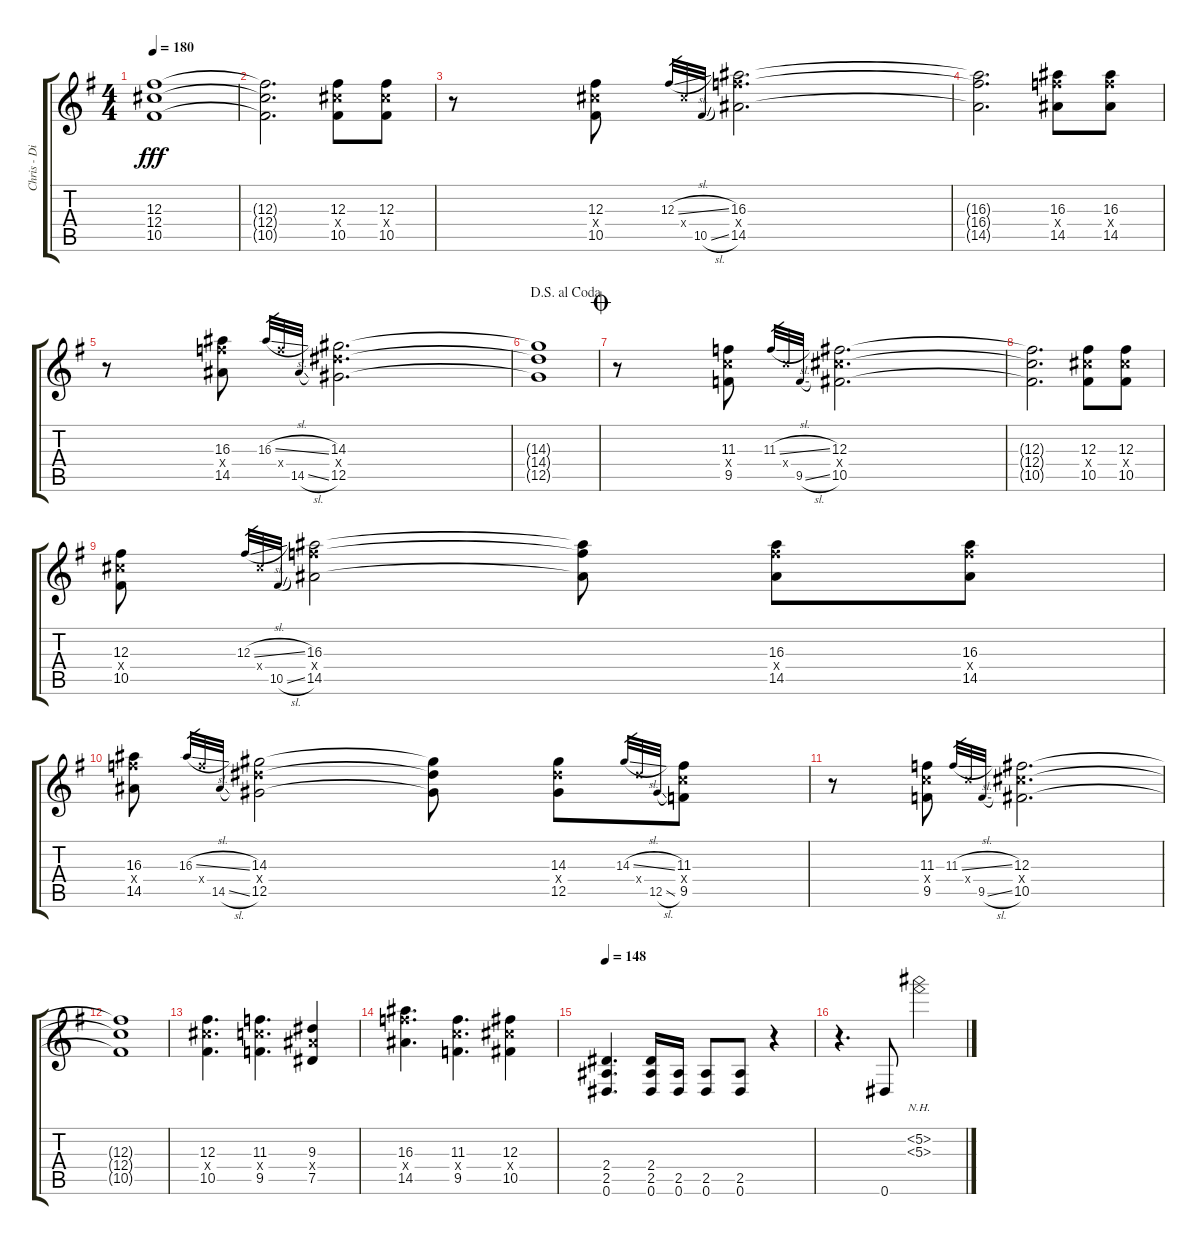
\track ("Chris - Distortion Guitar" "Chris - Di") {instrument distortionguitar}
\staff {score tabs}
\tuning (Eb4 Bb3 Gb3 Db3 Ab2 Eb2) {hide}
\ts (4 4)
\tempo 180
\clef g2
\ks g
(12.3{t} 12.4{t} 10.5{t}).1{dy fff} |
(12.3{t} 12.4{t} 10.5{t}).2{d} (12.3 12.4{x} 10.5).8 (12.3 12.4{x} 10.5).8 |
r.8 (12.3 12.4{x} 10.5).8 12.3{sl}.32{gr} 12.4{x}.32{gr} 10.5{sl}.32{gr} (16.3 16.4{x} 14.5).2{d} |
(16.3{t} 16.4{t} 14.5{t}).2{d} (16.3 16.4{x} 14.5).8 (16.3 16.4{x} 14.5).8 |
r.8 (16.3 16.4{x} 14.5).8 16.3{sl}.32{gr} 16.4{x}.32{gr} 14.5{sl}.32{gr} (14.3 14.4{x} 12.5).2{d} |
\jump dalsegnoalcoda
(14.3{t} 14.4{t} 12.5{t}).1 |
\jump coda
r.8 (11.3 11.4{x} 9.5).8 11.3{sl}.32{gr} 11.4{x}.32{gr} 9.5{sl}.32{gr} (12.3 12.4{x} 10.5).2{d} |
(12.3{t} 12.4{t} 10.5{t}).2{d} (12.3 12.4{x} 10.5).8 (12.3 12.4{x} 10.5).8 |
(12.3 12.4{x} 10.5).8 12.3{sl}.32{gr} 12.4{x}.32{gr} 10.5{sl}.32{gr} (16.3 16.4{x} 14.5).2 (16.3{t} 16.4{t} 14.5{t}).8 (16.3 16.4{x} 14.5).8 (16.3 16.4{x} 14.5).8 |
(16.3 16.4{x} 14.5).8 16.3{sl}.32{gr} 16.4{x}.32{gr} 14.5{sl}.32{gr} (14.3 14.4{x} 12.5).2 (14.3{t} 14.4{t} 12.5{t}).8 (14.3 14.4{x} 12.5).8 14.3{sl}.32{gr} 14.4{x}.32{gr} 12.5{sl}.32{gr} (11.3 11.4{x} 9.5).8 |
r.8 (11.3 11.4{x} 9.5).8 11.3{sl}.32{gr} 11.4{x}.32{gr} 9.5{sl}.32{gr} (12.3 12.4{x} 10.5).2{d} |
(12.3{t} 12.4{t} 10.5{t}).1 |
(12.3 12.4{x} 10.5).4{d} (11.3 11.4{x} 9.5).4{d} (9.3 9.4{x} 7.5).4 |
(16.3 16.4{x} 14.5).4{d} (11.3 11.4{x} 9.5).4{d} (12.3 12.4{x} 10.5).4 |
\tempo 148
(2.4 2.5 0.6).4{d} (2.4 2.5 0.6).16 (2.5 0.6).16 (2.5 0.6).8 (2.5 0.6).8 r.4 |
r.4{d} 0.6.8 (5.2{nh} 5.3{nh}).2
